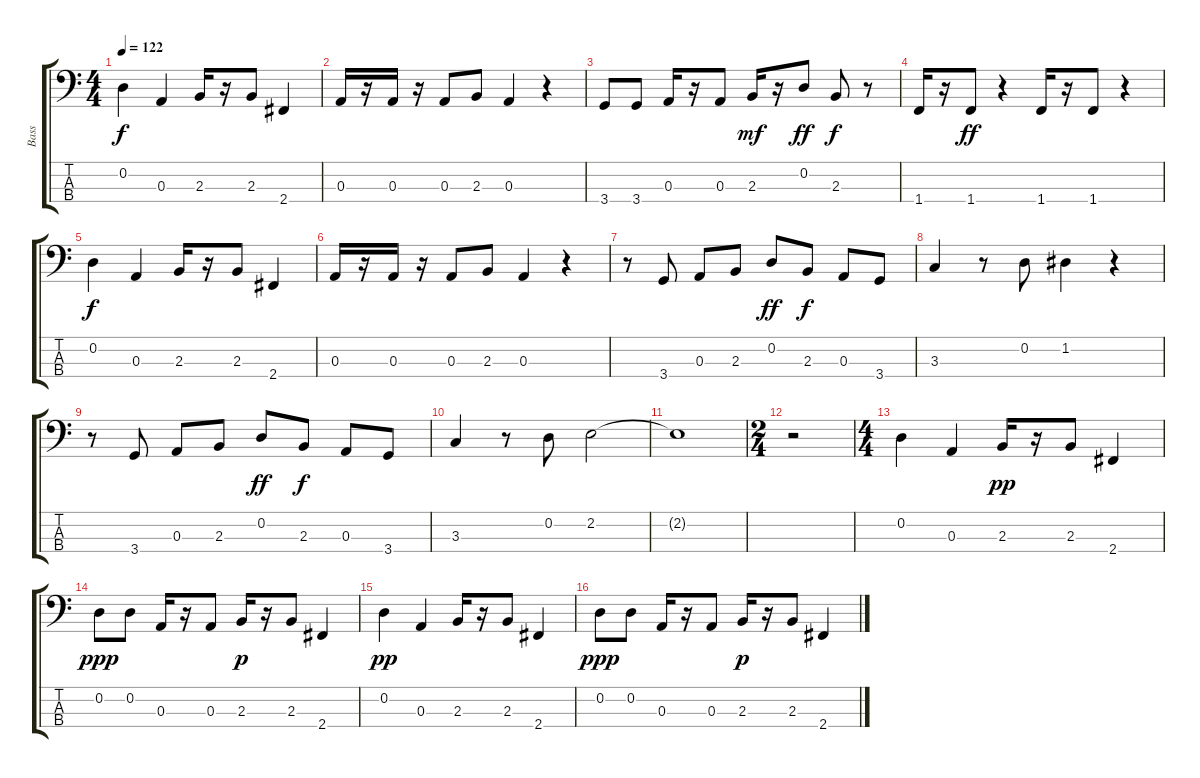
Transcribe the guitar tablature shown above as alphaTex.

\track ("Bass" "Bass") {instrument fretlessbass}
\staff {score tabs}
\tuning (G2 D2 A1 E1) {hide}
\ts (4 4)
\tempo 122
\clef f4
\ks c
0.2.4{dy f} 0.3.4 2.3.16 r.16 2.3.8 2.4.4 |
0.3.16 r.16 0.3.16 r.16 0.3.8 2.3.8 0.3.4 r.4 |
3.4.8 3.4.8 0.3.16 r.16 0.3.8 2.3.16{dy mf} r.16 0.2.8{dy ff} 2.3.8{dy f} r.8 |
1.4.16 r.16 1.4.8{dy ff} r.4 1.4.16 r.16 1.4.8 r.4 |
0.2.4{dy f} 0.3.4 2.3.16 r.16 2.3.8 2.4.4 |
0.3.16 r.16 0.3.16 r.16 0.3.8 2.3.8 0.3.4 r.4 |
r.8 3.4.8 0.3.8 2.3.8 0.2.8{dy ff} 2.3.8{dy f} 0.3.8 3.4.8 |
3.3.4 r.8 0.2.8 1.2.4 r.4 |
r.8 3.4.8 0.3.8 2.3.8 0.2.8{dy ff} 2.3.8{dy f} 0.3.8 3.4.8 |
3.3.4 r.8 0.2.8 2.2.2 |
2.2{t}.1 |
\ts (2 4)
r.2 |
\ts (4 4)
0.2.4 0.3.4 2.3.16{dy pp} r.16 2.3.8 2.4.4 |
0.2.8{dy ppp} 0.2.8 0.3.16 r.16 0.3.8 2.3.16{dy p} r.16 2.3.8 2.4.4 |
0.2.4{dy pp} 0.3.4 2.3.16 r.16 2.3.8 2.4.4 |
0.2.8{dy ppp} 0.2.8 0.3.16 r.16 0.3.8 2.3.16{dy p} r.16 2.3.8 2.4.4
